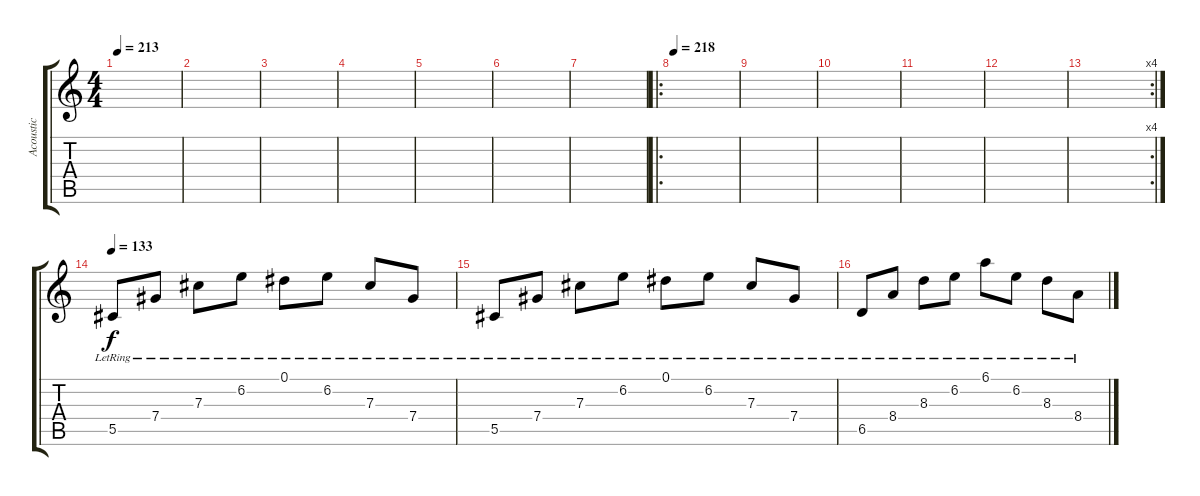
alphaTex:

\track ("Acoustic" "Acoustic") {instrument acousticguitarnylon}
\staff {score tabs}
\tuning (Eb4 Bb3 Gb3 Db3 Ab2 Eb2) {hide}
\ts (4 4)
\tempo 213
\clef g2
\ks c
|
|
|
|
|
|
|
\ro
\tempo 218
|
|
|
|
|
\rc 4
|
\tempo 133
5.5{lr}.8{instrument acousticguitarnylon} 7.4{lr}.8 7.3{lr}.8 6.2{lr}.8 0.1{lr}.8 6.2{lr}.8 7.3{lr}.8 7.4{lr}.8 |
5.5{lr}.8 7.4{lr}.8 7.3{lr}.8 6.2{lr}.8 0.1{lr}.8 6.2{lr}.8 7.3{lr}.8 7.4{lr}.8 |
6.5{lr}.8 8.4{lr}.8 8.3{lr}.8 6.2{lr}.8 6.1{lr}.8 6.2{lr}.8 8.3{lr}.8 8.4{lr}.8
